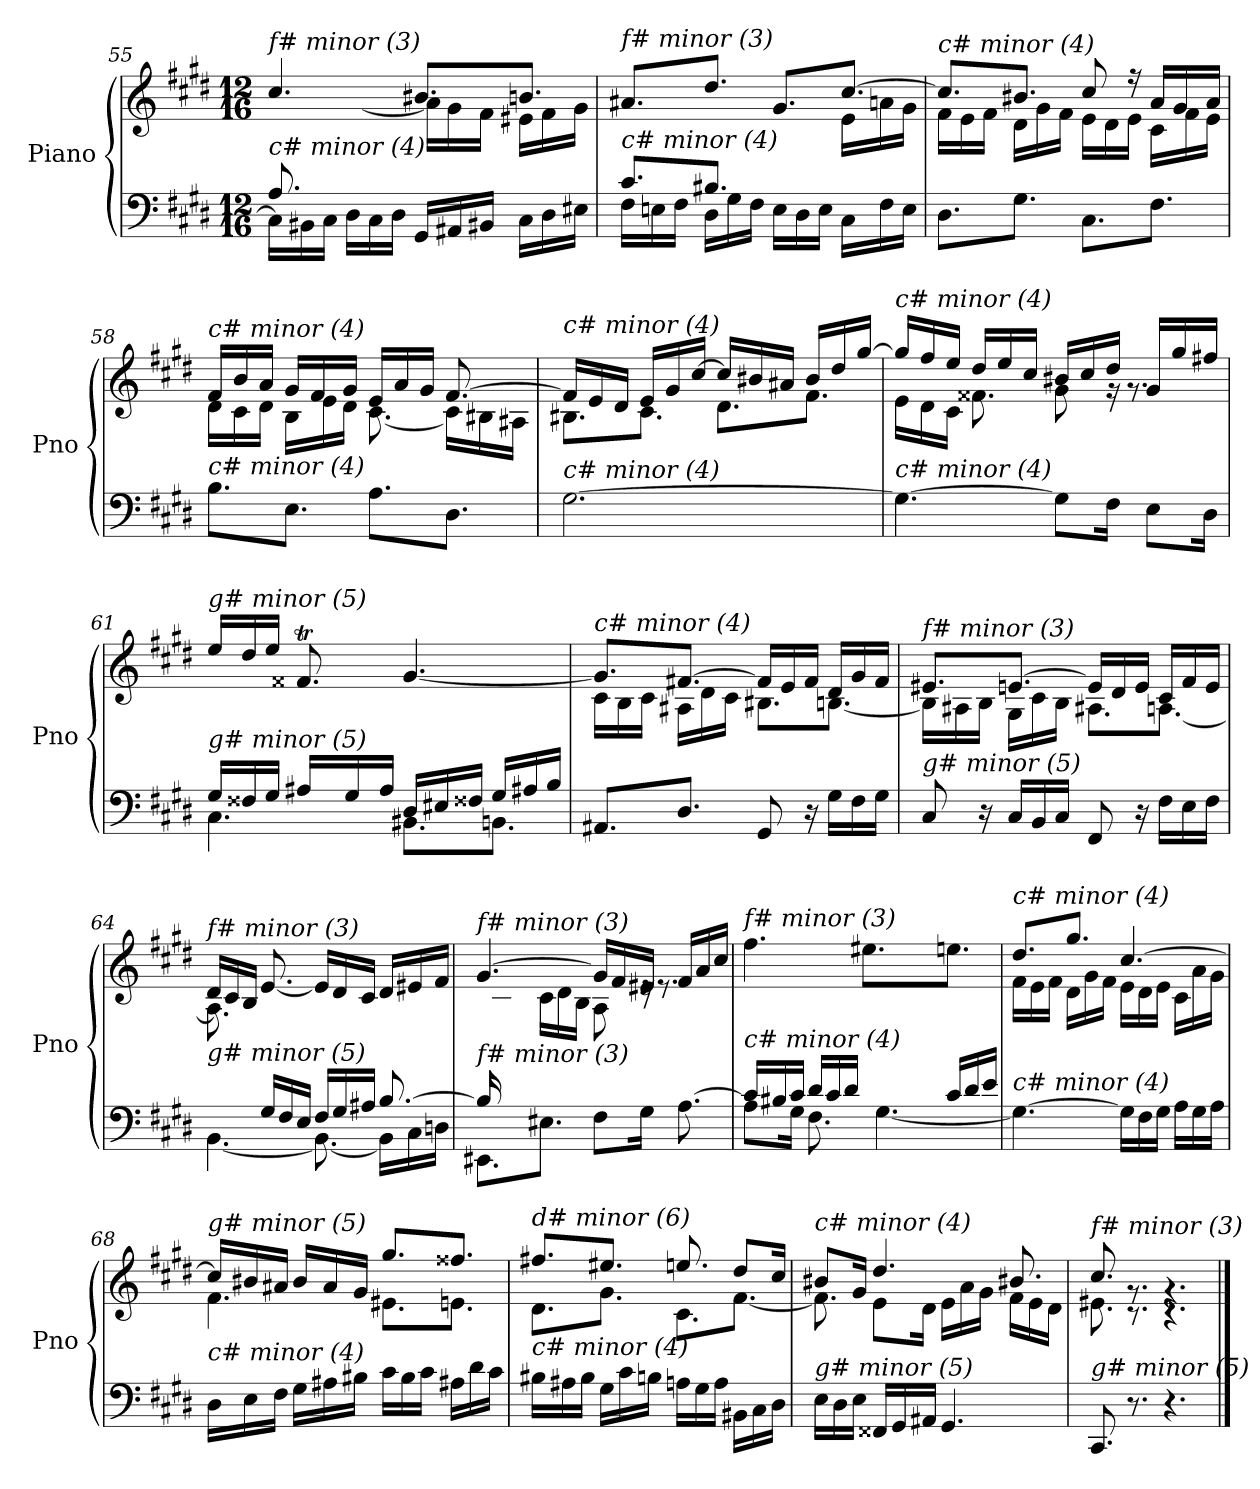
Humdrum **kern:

**kern	**kern
*part1	*part1
*staff2	*staff1
*I"Piano	*
*I'Pno	*
!!LO:LB:g=z
*clefF4	*clefG2
*k[f#c#g#d#]	*k[f#c#g#d#]
*M12/16	*M12/16
=55	=55
*^	*^
*	*^	*	*^
!	!	!	!LO:TX:i:t=f# minor (3)	!	!
!LO:TX:i:t=c# minor (4)	!	!	!	!	!
8.A/L	8.ryy	16C#\LL]	4.cc#/	8.ryy	8.ryy
.	.	16BB#X\	.	.	.
.	.	16C#\JJ	.	.	.
2ryy	16D#\LL	2ryy	.	[8.a\J	2ryy
.	16C#\	.	.	.	.
.	16D#\JJ	.	.	.	.
.	16GG#/LL	.	8.b#X/L	16a\LL]	.
.	16AA#X/	.	.	16g#\	.
.	16BB#X/JJ	.	.	16f#\JJ	.
.	16C#\LL	.	8.bn/J	16e#X\LL	.
.	16D#\	.	.	16f#\	.
16ryy	16E#X\JJ	16ryy	.	16g#\JJ	16ryy
=56	=56	=56	=56	=56	=56
!	!	!	!LO:TX:i:t=f# minor (3)	!	!
!LO:TX:i:t=c# minor (4)	!	!	!	!	!
*	*v	*v	*	*	*
*	*	*	*v	*v
8.c#/L	16F#\LL	8.a#X/L	4.ryy
.	16En\	.	.
.	16F#\JJ	.	.
8.B#X/J	16D#\LL	8.dd#/J	.
.	16G#\	.	.
.	16F#\JJ	.	.
4.ryy	16E\LL	8.g#/L	16g#\LLyy
.	16D#\	.	16f#\
.	16E\JJ	.	16g#\JJ
.	16C#\LL	[8.cc#/J	16e\LL
.	16F#\	.	16an\
.	16E\JJ	.	16g#\JJ
=57	=57	=57	=57
!	!	!LO:TX:i:t=c# minor (4)	!
!LO:TX:i:t=c# minor (4)	!	!	!
*v	*v	*	*
8.D#\L	8.cc#/L]	16f#\LL
.	.	16e\
.	.	16f#\JJ
8.G#\J	8.b#X/J	16d#\LL
.	.	16g#\
.	.	16f#\JJ
8.C#\L	8cc#/	16e\LL
.	.	16d#\
.	16r	16e\JJ
8.F#\J	16a/LL	16c#\LL
.	16g#/	16f#\
.	16a/JJ	16e\JJ
!!LO:LB:g=z	!!
=58	=58	=58
!	!LO:TX:i:t=c# minor (4)	!
!LO:TX:i:t=c# minor (4)	!	!
8.B\L	16f#/LL	16d#\LL
.	16b/	16c#\
.	16a/JJ	16d#\JJ
8.E\J	16g#/LL	16B\LL
.	16f#/	16e\
.	16g#/JJ	16d#\JJ
8.A\L	16e/LL	[8.c#\
.	16a/	.
.	16g#/JJ	.
8.D#\J	[8.f#/	16c#\LL]
.	.	16B#X\
.	.	16A#X\JJ
=59	=59	=59
!	!LO:TX:i:t=c# minor (4)	!
!LO:TX:i:t=c# minor (4)	!	!
[2.G#\	16f#/LL]	8.B#X\L
.	16e/	.
.	16d#/JJ	.
.	16e/LL	8.c#\J
.	16g#/	.
.	[16cc#/JJ	.
.	16cc#/LL]	8.d#\L
.	16b#X/	.
.	16a#X/JJ	.
.	16b#/LL	8.f#\J
.	16dd#/	.
.	[16gg#/JJ	.
=60	=60	=60
!	!LO:TX:i:t=c# minor (4)	!
!LO:TX:i:t=c# minor (4)	!	!
4.G#\_	16gg#/LL]	16e\LL
.	16ff#/	16d#\
.	16ee/JJ	16c#\JJ
.	16dd#/LL	8.f##X\
.	16ee/	.
.	16cc#/JJ	.
8G#\L]	16b#X/LL	8g#\
.	16cc#/	.
16F#\Jk	16dd#/JJ	16rg
8E\L	16g#/LL	8.rg
.	16gg#/	.
16D#\Jk	16ff#X/JJ	.
!!LO:LB:g=z	!!
=61	=61	=61
*^	*	*
*	*^	*	*
!	!	!	!LO:TX:i:t=g# minor (5)	!
!LO:TX:i:t=g# minor (5)	!	!	!	!
8.ryy	16G#/LL	4.C#\	16ee/LL	8.ryy
.	16F##X/	.	16dd#/	.
.	16G#/JJ	.	16ee/JJ	.
8.ryy	16A#X/LL	.	8.f##Xt/	32g#!yy
.	.	.	.	32f##!yy
.	16G#/	.	.	32g#!yy
.	.	.	.	16.f##!yy
.	16A#/JJ	.	.	.
4.ryy	16D#/LL	8.BB#X\L	[4.g#/	4.ryy
.	16E#X/	.	.	.
.	16F##X/JJ	.	.	.
.	16G#/LL	8.BBn\J	.	.
.	16A#X/	.	.	.
.	16B/JJ	.	.	.
*	*v	*v	*	*
=62	=62	=62	=62
!	!	!LO:TX:i:t=c# minor (4)	!
!LO:TX:i:t=g# minor (5)	!	!	!
*v	*v	*	*
8.AA#X/L	8.g#/L]	16c#\LL
.	.	16B\
.	.	16c#\JJ
8.D#/J	[8.f#X/J	16A#X\LL
.	.	16d#\
.	.	16c#\JJ
8GG#/	16f#/LL]	8.B#X\L
.	16e/	.
16r	16f#/JJ	.
16G#\LL	16d#/LL	[8.Bn\J
16F#\	16g#/	.
16G#\JJ	16f#/JJ	.
!!LO:LB:g=z	!!
=63	=63	=63
!	!LO:TX:i:t=f# minor (3)	!
!LO:TX:i:t=g# minor (5)	!	!
8C#/	8.e#X/L	16B\LL]
.	.	16A#X\
16r	.	16B\JJ
16C#/LL	[8.en/J	16G#\LL
16BB/	.	16c#\
16C#/JJ	.	16B\JJ
8FF#/	16e/LL]	8.A#X\L
.	16d#/	.
16r	16e/JJ	.
16F#\LL	16c#/LL	[8.An\J
16E\	16f#/	.
16F#\JJ	16e/JJ	.
=64	=64	=64
*^	*	*
!	!	!LO:TX:i:t=f# minor (3)	!
!LO:TX:i:t=g# minor (5)	!	!	!
8.ryy	[4.BB\	16d#/LL	8.A\]
.	.	16c#/	.
.	.	16B/JJ	.
16G#/LL	.	[8.e/	2ryy
16F#/	.	.	.
16E/JJ	.	.	.
16F#/LL	8.BB\_	16e/LL]	.
16G#/	.	16d#/	.
16A#X/JJ	.	16c#/JJ	.
[8.B/	16BB\LL]	16d#/LL	.
.	16C#\	16e#X/	.
.	16Dn\JJ	16f#/JJ	16ryy
=65	=65	=65	=65
!	!	!LO:TX:i:t=f# minor (3)	!
!LO:TX:i:t=f# minor (3)	!	!	!
16B/LL]	8.EE#X\L	[4.g#/	16ryy
2ryy	.	.	16c#\
.	.	.	16dn\JJ
.	8.E#X\J	.	16c#\LL
.	.	.	16d\
.	.	.	16B\JJ
.	8F#\L	16g#/LL]	8A\
.	.	16f#/	.
.	16G#\Jk	16e#X/JJ	16re
8.ryy	[8.A\	16f#/LL	8.re
.	.	16a/	.
.	.	16cc#/JJ	.
*	*	*v	*v
!!LO:PB:g=z
=66	=66	=66
!	!	!LO:TX:i:t=f# minor (3)
!LO:TX:i:t=c# minor (4)	!	!
8A\L]	16c#/LL	4.ff#\
.	16B#X/	.
16G#\Jk	16c#/JJ	.
16d#/LL	8.F#\	.
16c#/	.	.
16d#/JJ	.	.
16G#/LLyy	[4.G#\	8.ee#X\L
16A#X/	.	.
16B#/JJ	.	.
16c#/LL	.	8.een\J
16d#/	.	.
16e/JJ	.	.
*v	*v	*
=67	=67
*	*^
!	!LO:TX:i:t=c# minor (4)	!
!LO:TX:i:t=c# minor (4)	!	!
4.G#\_	8.dd#/L	16f#\LL
.	.	16e\
.	.	16f#\JJ
.	8.gg#/J	16d#\LL
.	.	16g#\
.	.	16f#\JJ
16G#\LL]	[4.cc#/	16e\LL
16F#\	.	16d#\
16G#\JJ	.	16e\JJ
16A\LL	.	16c#\LL
16G#\	.	16a\
16A\JJ	.	16g#\JJ
=68	=68	=68
!	!LO:TX:i:t=g# minor (5)	!
!LO:TX:i:t=c# minor (4)	!	!
16D#\LL	16cc#/LL]	4.f#\
16E\	16b#X/	.
16F#\JJ	16a#X/JJ	.
16G#\LL	16b#/LL	.
16A#X\	16a#/	.
16B#X\JJ	16g#/JJ	.
16c#\LL	8.gg#/L	8.e#X\L
16B#\	.	.
16c#\JJ	.	.
16A#X\LL	8.ff##X/J	8.en\J
16d#\	.	.
16c#\JJ	.	.
!!LO:LB:g=z	!!
=69	=69	=69
!	!LO:TX:i:t=d# minor (6)	!
!LO:TX:i:t=c# minor (4)	!	!
16B#X\LL	8.ff#X/L	8.d#\L
16A#X\	.	.
16B#\JJ	.	.
16G#\LL	8.ee#X/J	8.g#\J
16c#\	.	.
16Bn\JJ	.	.
16An\LL	8.een/	8.c#\L
16G#\	.	.
16A\JJ	.	.
16BB#X\LL	8dd#/L	[8.f#\J
16C#\	.	.
16D#\JJ	16cc#/Jk	.
=70	=70	=70
!	!LO:TX:i:t=c# minor (4)	!
!LO:TX:i:t=g# minor (5)	!	!
16E\LL	8b#X/L	8.f#\]
16D#\	.	.
16E\JJ	16g#/Jk	.
16FF##X/LL	4.dd#/	8e\L
16GG#/	.	.
16AA#X/JJ	.	16d#\Jk
4.GG#/	.	16e\LL
.	.	16a\
.	.	16g#\JJ
.	8.b#X/	16f#\LL
.	.	16e\
.	.	16d#\JJ
=71	=71	=71
!	!LO:TX:i:t=f# minor (3)	!
!LO:TX:i:t=g# minor (5)	!	!
8.CC#/	8.cc#/	8.e#X\
8.r	8.rg	8.r
4.r	4.rg	4.r
*	*v	*v
==	==
*-	*-
